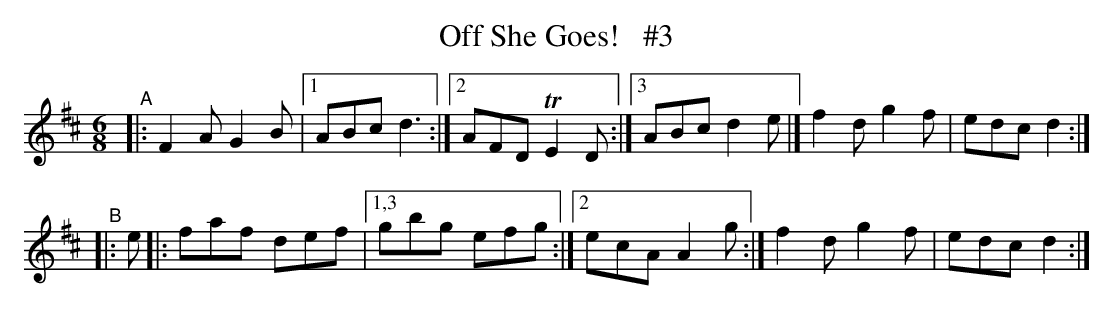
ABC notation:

X:1
T: Off She Goes!   #3
M: 6/8
L: 1/8
K: D
"^A"|: F2A G2B |[1 ABc d3 :|[2 AFD TE2D :|[3 ABc d2e |] f2d g2f | edc d2 :|
"^B"|: e |: faf def |[1,3 gbg efg :|[2 ecA A2g :| f2d g2f | edc d2 :|
